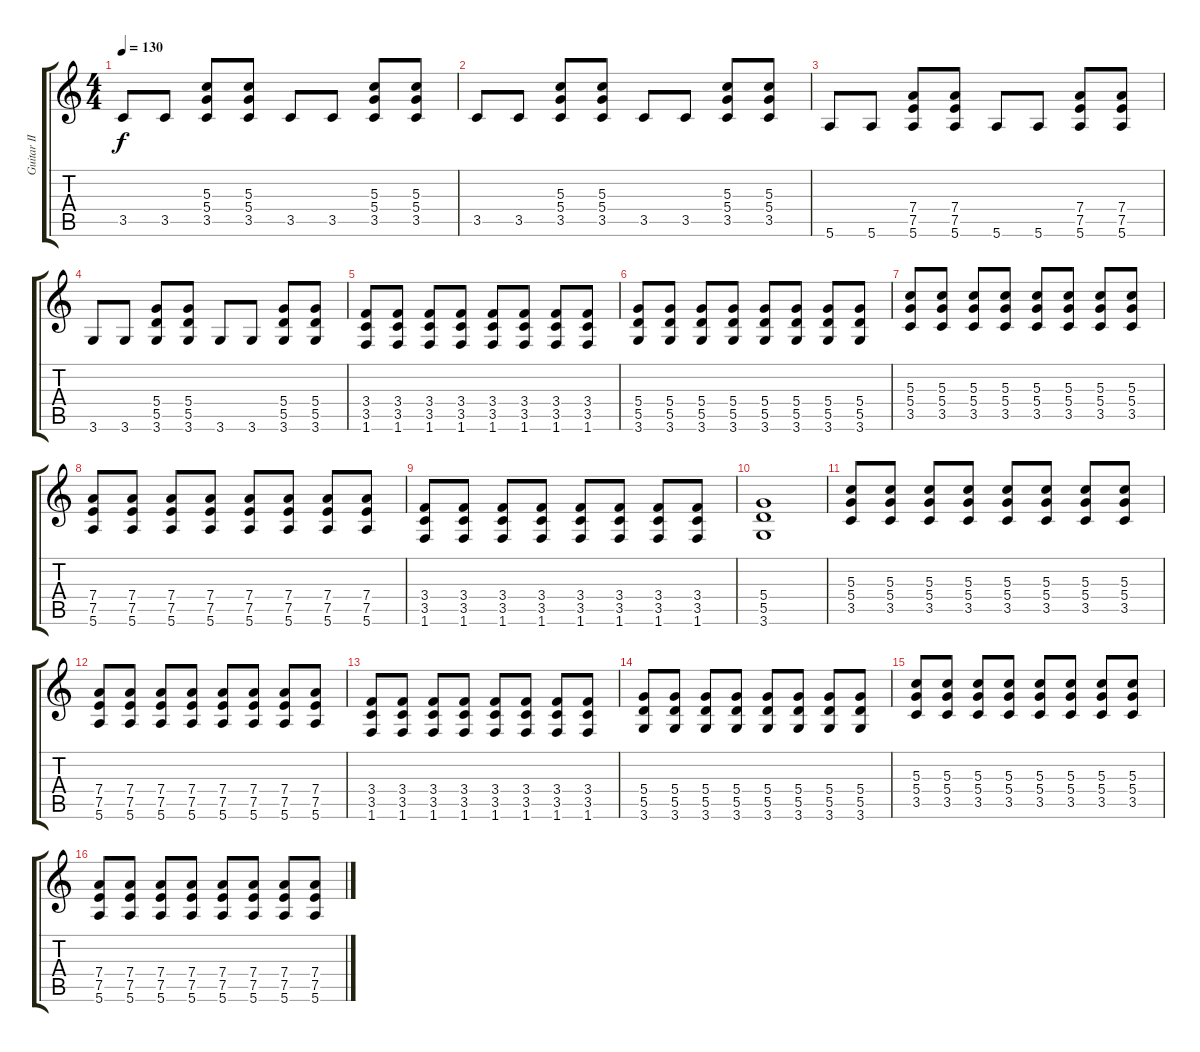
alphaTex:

\track ("Guitar II" "Guitar II") {instrument distortionguitar}
\staff {score tabs}
\tuning (E4 B3 G3 D3 A2 E2) {hide}
\ts (4 4)
\tempo 130
\clef g2
\ks c
3.5.8{dy f instrument electricguitarmuted} 3.5.8 (5.3 5.4 3.5).8{instrument distortionguitar} (5.3 5.4 3.5).8 3.5.8{instrument electricguitarmuted} 3.5.8 (5.3 5.4 3.5).8{instrument distortionguitar} (5.3 5.4 3.5).8 |
3.5.8{instrument electricguitarmuted} 3.5.8 (5.3 5.4 3.5).8{instrument distortionguitar} (5.3 5.4 3.5).8 3.5.8{instrument electricguitarmuted} 3.5.8 (5.3 5.4 3.5).8{instrument distortionguitar} (5.3 5.4 3.5).8 |
5.6.8{instrument electricguitarmuted} 5.6.8 (7.4 7.5 5.6).8{instrument distortionguitar} (7.4 7.5 5.6).8 5.6.8{instrument electricguitarmuted} 5.6.8 (7.4 7.5 5.6).8{instrument distortionguitar} (7.4 7.5 5.6).8 |
3.6.8{instrument electricguitarmuted} 3.6.8 (5.4 5.5 3.6).8{instrument distortionguitar} (5.4 5.5 3.6).8 3.6.8{instrument electricguitarmuted} 3.6.8 (5.4 5.5 3.6).8{instrument distortionguitar} (5.4 5.5 3.6).8 |
(3.4 3.5 1.6).8 (3.4 3.5 1.6).8 (3.4 3.5 1.6).8 (3.4 3.5 1.6).8 (3.4 3.5 1.6).8 (3.4 3.5 1.6).8 (3.4 3.5 1.6).8 (3.4 3.5 1.6).8 |
(5.4 5.5 3.6).8 (5.4 5.5 3.6).8 (5.4 5.5 3.6).8 (5.4 5.5 3.6).8 (5.4 5.5 3.6).8 (5.4 5.5 3.6).8 (5.4 5.5 3.6).8 (5.4 5.5 3.6).8 |
(5.3 5.4 3.5).8 (5.3 5.4 3.5).8 (5.3 5.4 3.5).8 (5.3 5.4 3.5).8 (5.3 5.4 3.5).8 (5.3 5.4 3.5).8 (5.3 5.4 3.5).8 (5.3 5.4 3.5).8 |
(7.4 7.5 5.6).8 (7.4 7.5 5.6).8 (7.4 7.5 5.6).8 (7.4 7.5 5.6).8 (7.4 7.5 5.6).8 (7.4 7.5 5.6).8 (7.4 7.5 5.6).8 (7.4 7.5 5.6).8 |
(3.4 3.5 1.6).8 (3.4 3.5 1.6).8 (3.4 3.5 1.6).8 (3.4 3.5 1.6).8 (3.4 3.5 1.6).8 (3.4 3.5 1.6).8 (3.4 3.5 1.6).8 (3.4 3.5 1.6).8 |
(5.4 5.5 3.6).1 |
(5.3 5.4 3.5).8 (5.3 5.4 3.5).8 (5.3 5.4 3.5).8 (5.3 5.4 3.5).8 (5.3 5.4 3.5).8 (5.3 5.4 3.5).8 (5.3 5.4 3.5).8 (5.3 5.4 3.5).8 |
(7.4 7.5 5.6).8 (7.4 7.5 5.6).8 (7.4 7.5 5.6).8 (7.4 7.5 5.6).8 (7.4 7.5 5.6).8 (7.4 7.5 5.6).8 (7.4 7.5 5.6).8 (7.4 7.5 5.6).8 |
(3.4 3.5 1.6).8 (3.4 3.5 1.6).8 (3.4 3.5 1.6).8 (3.4 3.5 1.6).8 (3.4 3.5 1.6).8 (3.4 3.5 1.6).8 (3.4 3.5 1.6).8 (3.4 3.5 1.6).8 |
(5.4 5.5 3.6).8 (5.4 5.5 3.6).8 (5.4 5.5 3.6).8 (5.4 5.5 3.6).8 (5.4 5.5 3.6).8 (5.4 5.5 3.6).8 (5.4 5.5 3.6).8 (5.4 5.5 3.6).8 |
(5.3 5.4 3.5).8 (5.3 5.4 3.5).8 (5.3 5.4 3.5).8 (5.3 5.4 3.5).8 (5.3 5.4 3.5).8 (5.3 5.4 3.5).8 (5.3 5.4 3.5).8 (5.3 5.4 3.5).8 |
(7.4 7.5 5.6).8 (7.4 7.5 5.6).8 (7.4 7.5 5.6).8 (7.4 7.5 5.6).8 (7.4 7.5 5.6).8 (7.4 7.5 5.6).8 (7.4 7.5 5.6).8 (7.4 7.5 5.6).8
